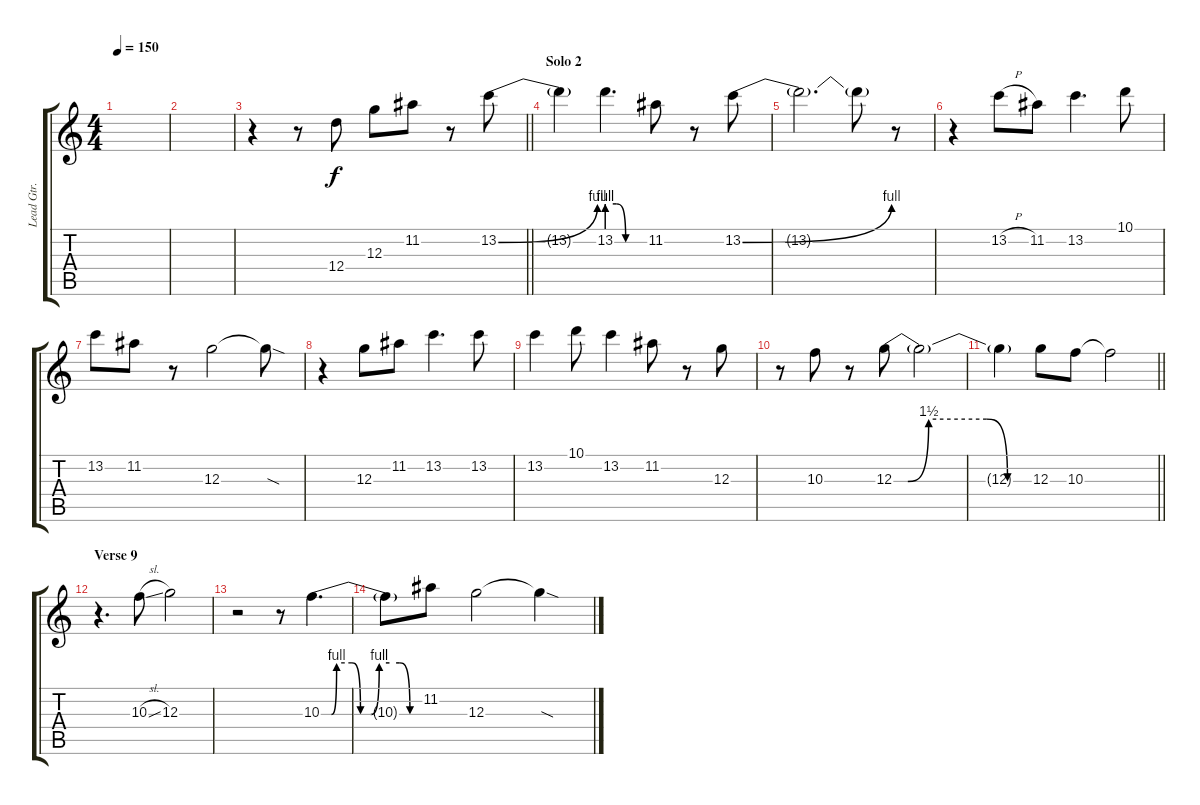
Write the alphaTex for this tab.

\track ("Lead Gtr." "Lead Gtr.") {instrument overdrivenguitar}
\staff {score tabs}
\tuning (E4 B3 G3 D3 A2 E2) {hide}
\ts (4 4)
\tempo 150
\clef g2
\ks c
|
|
\barLineRight lightlight
r.4 r.8 12.4.8 12.3.8 11.2.8 r.8 13.2{be (bend 0 0 60 4)}.8 |
\section ("" "Solo 2")
13.2{t}.4 13.2{be (custom 0 4 15 4 30 0 60 0)}.4{d} 11.2.8 r.8 13.2{be (bend 0 0 60 4)}.8 |
13.2{t}.2{d} 13.2{t}.8 r.8 |
r.4 13.2{h}.8 11.2.8 13.2.4{d} 10.1.8 |
13.2.8 11.2.8 r.8 12.3.2 12.3{sod t}.8 |
r.4 12.3.8 11.2.8 13.2.4{d} 13.2.8 |
13.2.4 10.1.8 13.2.4 11.2.8 r.8 12.3.8 |
r.8 10.3.8 r.8 12.3{be (custom 0 0 6 0 15 6 40 6 49 0 60 0)}.8 12.3{t}.2 |
\barLineRight lightlight
12.3{t}.4 12.3.8 10.3.8 10.3{t}.2 |
\section ("" "Verse 9")
r.4{d} 10.3{sl}.8 12.3.2 |
r.2 r.8 10.3{be (custom 0 0 6 0 9 4 18 4 23 0 29 0 34 4 40 4 46 4 52 0 60 0)}.4{d} |
10.3{t}.8 11.2.8 12.3.2 12.3{sod t}.4
